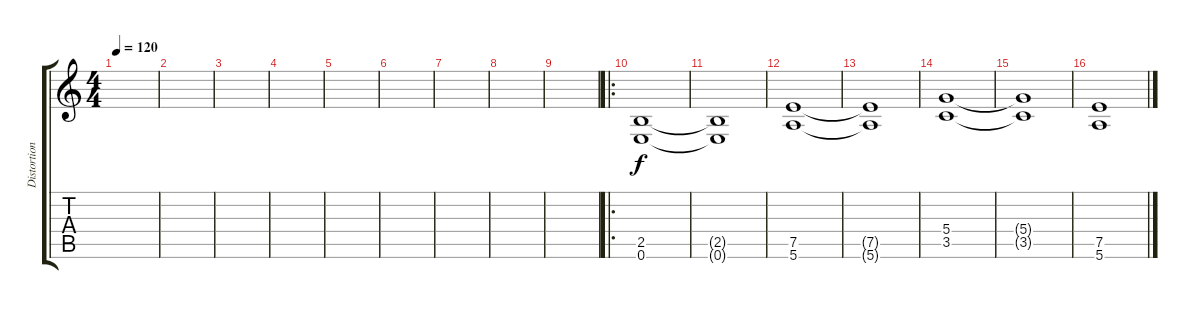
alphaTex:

\track ("Distortion Guitar" "Distortion") {instrument distortionguitar}
\staff {score tabs}
\tuning (E4 B3 G3 D3 A2 E2) {hide}
\ts (4 4)
\tempo 120
\clef g2
\ks c
|
|
|
|
|
|
|
|
|
\ro
(2.5 0.6).1 |
(2.5{t} 0.6{t}).1 |
(7.5 5.6).1 |
(7.5{t} 5.6{t}).1 |
(5.4 3.5).1 |
(5.4{t} 3.5{t}).1 |
(7.5 5.6).1
